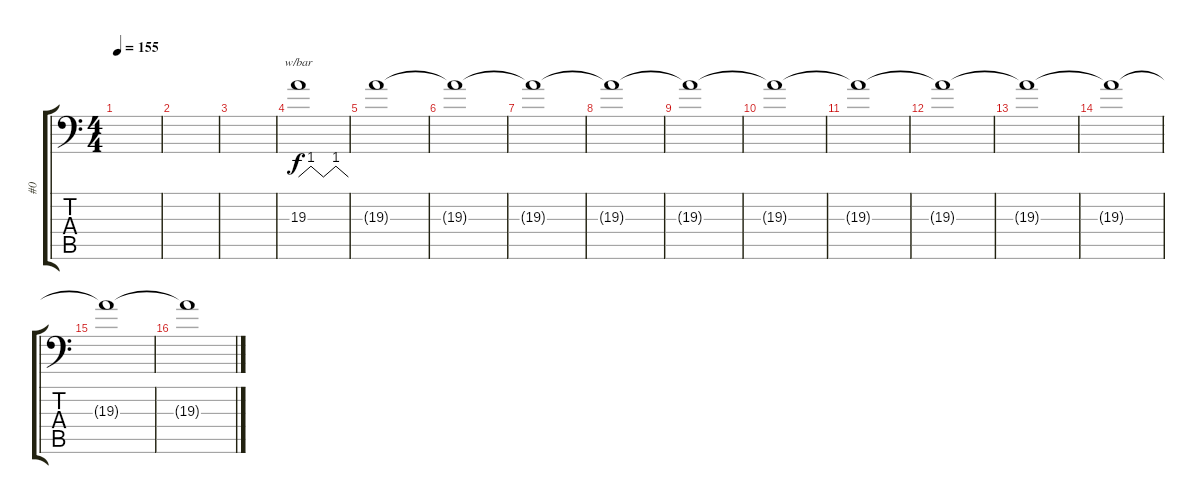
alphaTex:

\track ("#0" "#0") {instrument lead5charang}
\staff {score tabs}
\tuning (B3 Gb3 D3 A2 E2 A1) {hide}
\ts (4 4)
\tempo 155
\clef f4
\ks c
|
|
|
\section ("" " ")
19.3.1{tbe (custom default 0 0 15 4 30 0 45 4 60 0) volume 11} |
19.3{t}.1{dy f volume 16} |
19.3{t}.1 |
19.3{t}.1 |
19.3{t}.1 |
19.3{t}.1 |
19.3{t}.1 |
19.3{t}.1 |
19.3{t}.1 |
19.3{t}.1 |
19.3{t}.1 |
19.3{t}.1 |
19.3{t}.1
